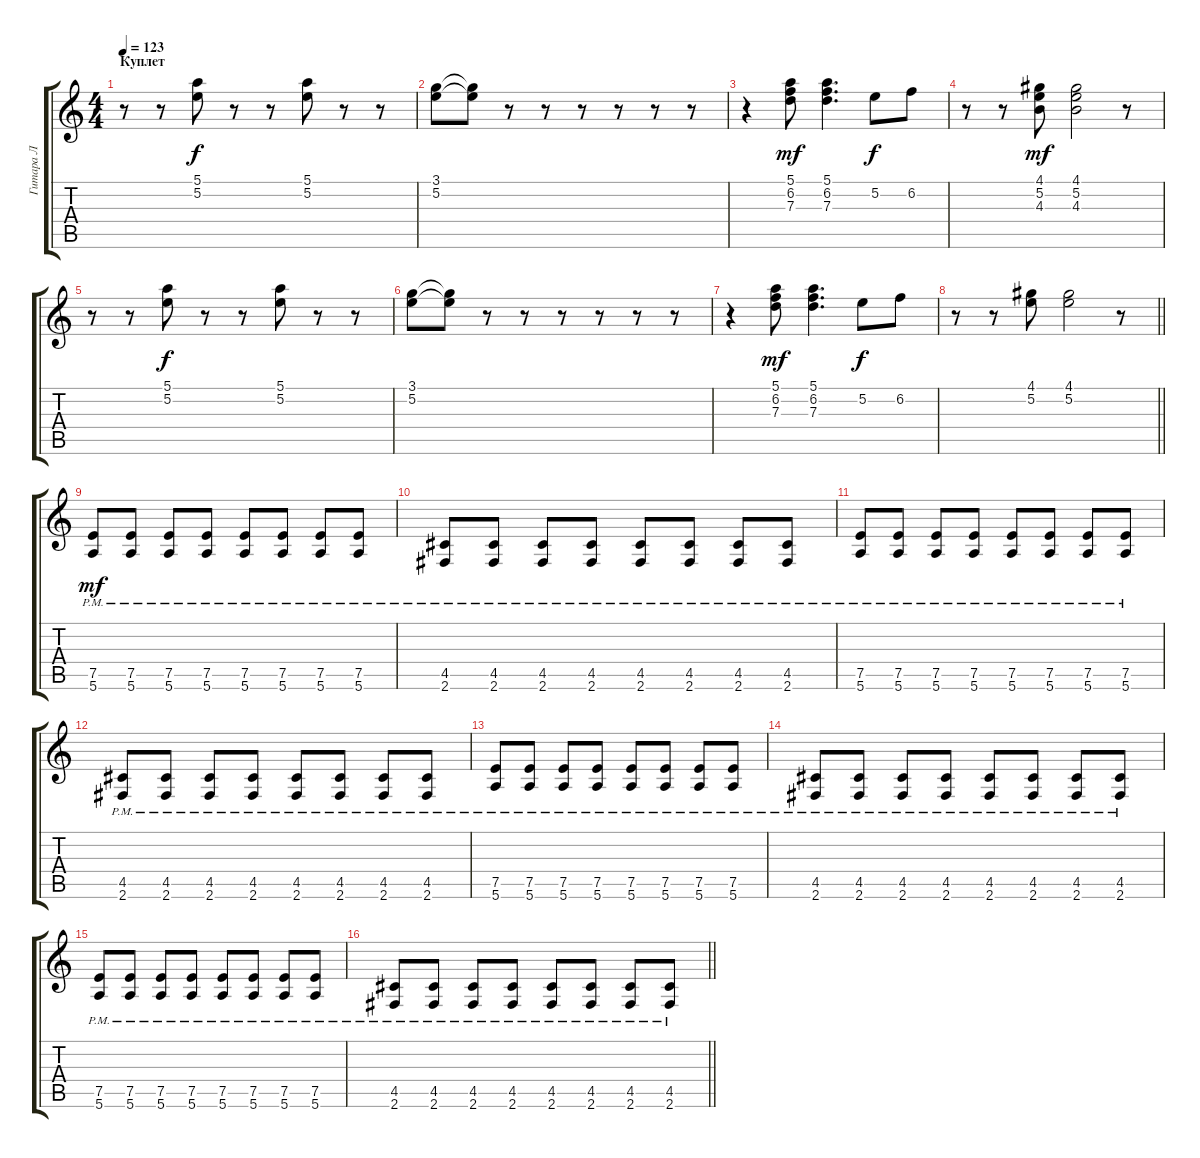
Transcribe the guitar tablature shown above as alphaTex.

\track ("Гитара Л" "Гитара Л") {instrument overdrivenguitar}
\staff {score tabs}
\tuning (E4 B3 G3 D3 A2 E2) {hide}
\ts (4 4)
\section ("" "Куплет")
\tempo 123
\clef g2
\ks c
r.8{dy f volume 11} r.8 (5.1 5.2).8 r.8 r.8 (5.1 5.2).8 r.8 r.8 |
(3.1 5.2).8 (3.1{t} 5.2{t}).8 r.8 r.8 r.8 r.8 r.8 r.8 |
r.4 (5.1 6.2 7.3).8{dy mf} (5.1 6.2 7.3).4{d} 5.2.8{dy f} 6.2.8 |
r.8 r.8 (4.1 5.2 4.3).8{dy mf} (4.1 5.2 4.3).2 r.8 |
r.8 r.8 (5.1 5.2).8{dy f} r.8 r.8 (5.1 5.2).8 r.8 r.8 |
(3.1 5.2).8 (3.1{t} 5.2{t}).8 r.8 r.8 r.8 r.8 r.8 r.8 |
r.4 (5.1 6.2 7.3).8{dy mf} (5.1 6.2 7.3).4{d} 5.2.8{dy f} 6.2.8 |
\barLineRight lightlight
r.8 r.8 (4.1 5.2).8 (4.1 5.2).2 r.8 |
\section ("" " ")
(7.5{pm} 5.6{pm}).8{dy mf volume 13} (7.5{pm} 5.6{pm}).8 (7.5{pm} 5.6{pm}).8 (7.5{pm} 5.6{pm}).8 (7.5{pm} 5.6{pm}).8 (7.5{pm} 5.6{pm}).8 (7.5{pm} 5.6{pm}).8 (7.5{pm} 5.6{pm}).8 |
(4.5{pm} 2.6{pm}).8 (4.5{pm} 2.6{pm}).8 (4.5{pm} 2.6{pm}).8 (4.5{pm} 2.6{pm}).8 (4.5{pm} 2.6{pm}).8 (4.5{pm} 2.6{pm}).8 (4.5{pm} 2.6{pm}).8 (4.5{pm} 2.6{pm}).8 |
(7.5{pm} 5.6{pm}).8 (7.5{pm} 5.6{pm}).8 (7.5{pm} 5.6{pm}).8 (7.5{pm} 5.6{pm}).8 (7.5{pm} 5.6{pm}).8 (7.5{pm} 5.6{pm}).8 (7.5{pm} 5.6{pm}).8 (7.5{pm} 5.6{pm}).8 |
(4.5{pm} 2.6{pm}).8 (4.5{pm} 2.6{pm}).8 (4.5{pm} 2.6{pm}).8 (4.5{pm} 2.6{pm}).8 (4.5{pm} 2.6{pm}).8 (4.5{pm} 2.6{pm}).8 (4.5{pm} 2.6{pm}).8 (4.5{pm} 2.6{pm}).8 |
(7.5{pm} 5.6{pm}).8 (7.5{pm} 5.6{pm}).8 (7.5{pm} 5.6{pm}).8 (7.5{pm} 5.6{pm}).8 (7.5{pm} 5.6{pm}).8 (7.5{pm} 5.6{pm}).8 (7.5{pm} 5.6{pm}).8 (7.5{pm} 5.6{pm}).8 |
(4.5{pm} 2.6{pm}).8 (4.5{pm} 2.6{pm}).8 (4.5{pm} 2.6{pm}).8 (4.5{pm} 2.6{pm}).8 (4.5{pm} 2.6{pm}).8 (4.5{pm} 2.6{pm}).8 (4.5{pm} 2.6{pm}).8 (4.5{pm} 2.6{pm}).8 |
(7.5{pm} 5.6{pm}).8 (7.5{pm} 5.6{pm}).8 (7.5{pm} 5.6{pm}).8 (7.5{pm} 5.6{pm}).8 (7.5{pm} 5.6{pm}).8 (7.5{pm} 5.6{pm}).8 (7.5{pm} 5.6{pm}).8 (7.5{pm} 5.6{pm}).8 |
\barLineRight lightlight
(4.5{pm} 2.6{pm}).8 (4.5{pm} 2.6{pm}).8 (4.5{pm} 2.6{pm}).8 (4.5{pm} 2.6{pm}).8 (4.5{pm} 2.6{pm}).8 (4.5{pm} 2.6{pm}).8 (4.5{pm} 2.6{pm}).8 (4.5{pm} 2.6{pm}).8
